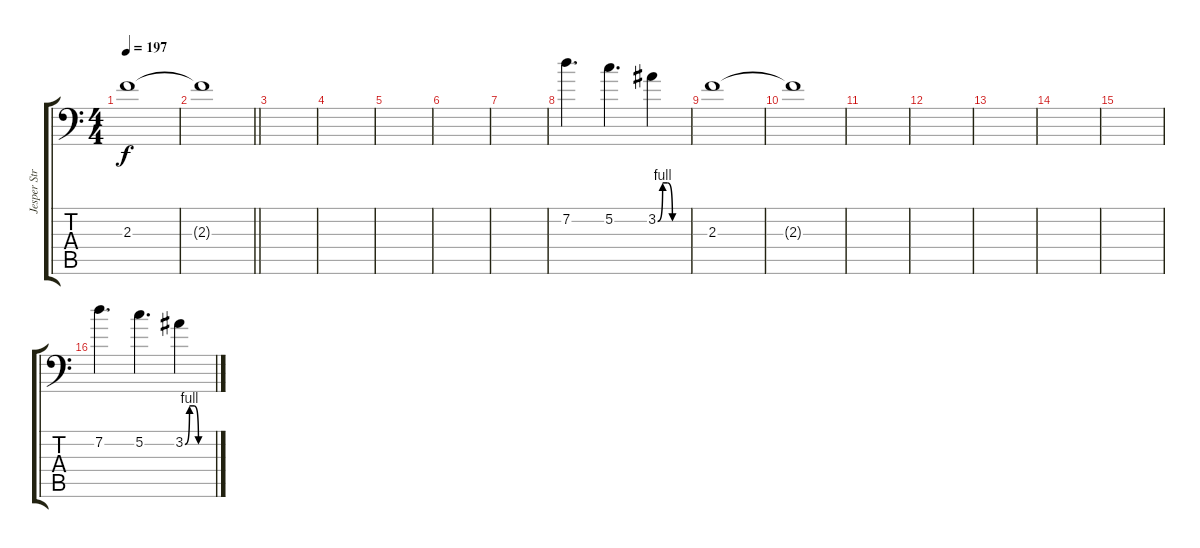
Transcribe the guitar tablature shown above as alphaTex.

\track ("Jesper Strömblad 2te Stimme" "Jesper Str") {instrument distortionguitar}
\staff {score tabs}
\tuning (C4 G3 Eb3 Bb2 F2 Bb1) {hide}
\ts (4 4)
\tempo 197
\clef f4
\ks c
2.3.1{dy f} |
\barLineRight lightlight
2.3{t}.1 |
|
|
|
|
|
7.2.4{d} 5.2.4{d} 3.2{be (custom 0 0 10 4 20 4 30 0 60 0)}.4 |
2.3.1 |
2.3{t}.1 |
|
|
|
|
|
7.2.4{d} 5.2.4{d} 3.2{be (custom 0 0 10 4 20 4 30 0 60 0)}.4
